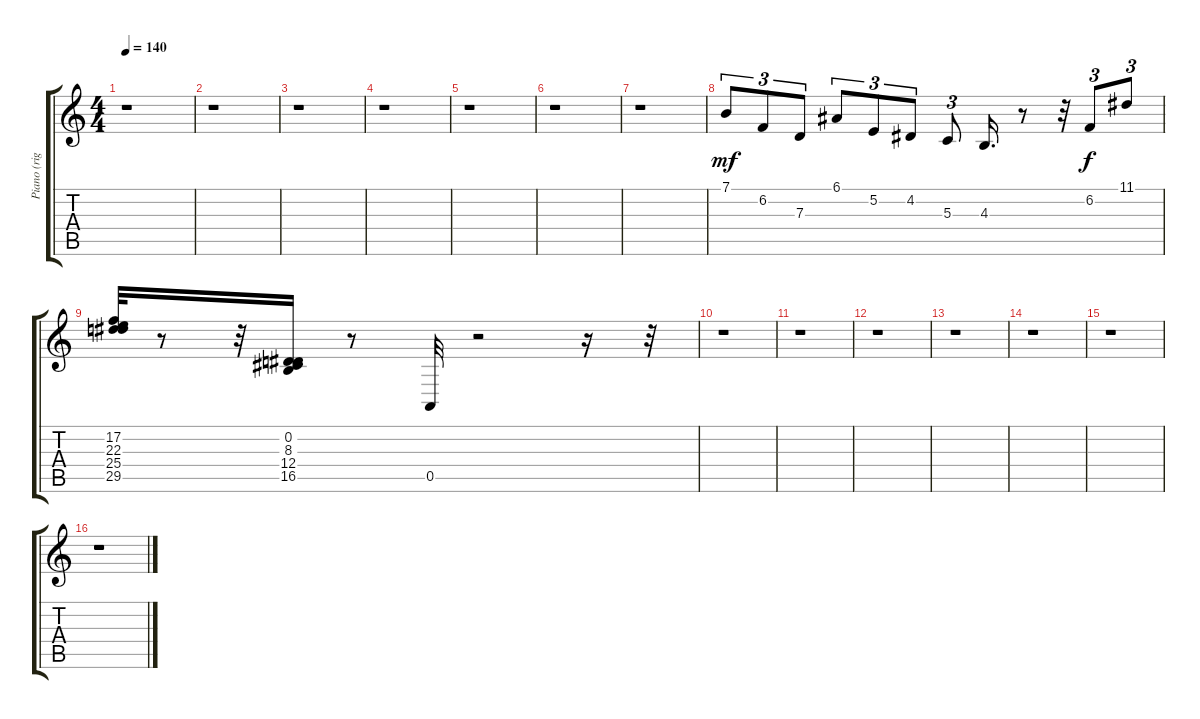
\track ("Piano (right)" "Piano (rig") {instrument honkytonkpiano}
\staff {score tabs}
\tuning (E4 B3 G3 D3 A2 E2) {hide}
\ts (4 4)
\tempo 140
\clef g2
\ks c
r.1{dy f} |
r.1 |
r.1 |
r.1 |
r.1 |
r.1 |
r.1 |
7.1.8{tu (3 2) dy mf} 6.2.8{tu (3 2)} 7.3.8{tu (3 2)} 6.1.8{tu (3 2)} 5.2.8{tu (3 2)} 4.2.8{tu (3 2)} 5.3.8{tu (3 2)} 4.3.16{d} r.8 r.32 6.2.8{tu (3 2) dy f} 11.1.8{tu (3 2)} |
(17.2 22.3 25.4 29.5).32 r.8 r.32 (0.2 8.3 12.4 16.5).16 r.8 0.5.32 r.2 r.16 r.32 |
r.1 |
r.1 |
r.1 |
r.1 |
r.1 |
r.1 |
r.1
